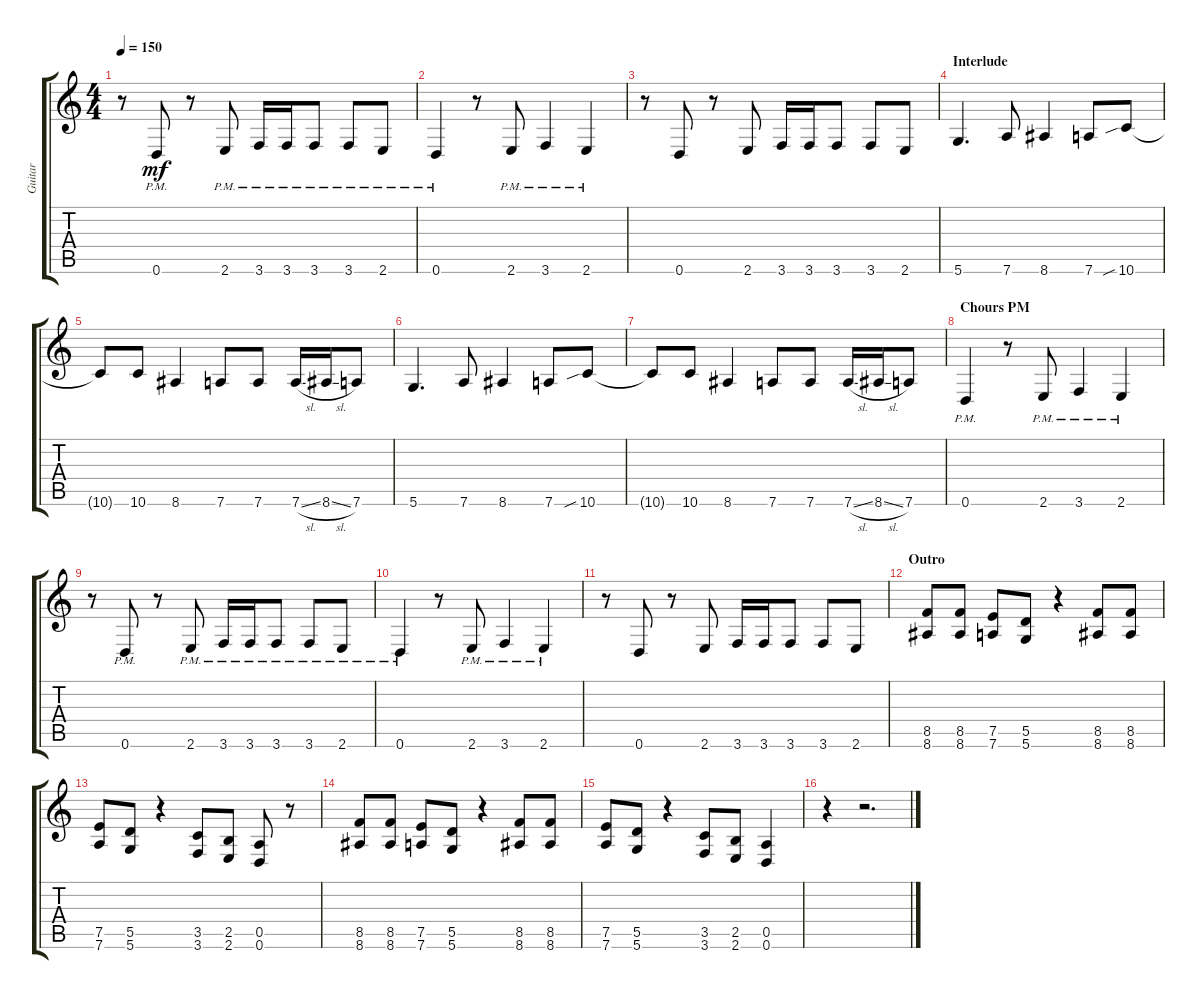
\track ("Guitar" "Guitar") {instrument overdrivenguitar}
\staff {score tabs}
\tuning (E4 B3 G3 D3 A2 D2) {hide}
\ts (4 4)
\tempo 150
\clef g2
\ks c
r.8{dy mf} 0.6{pm}.8 r.8 2.6{pm}.8 3.6{pm}.16 3.6{pm}.16 3.6{pm}.8 3.6{pm}.8 2.6{pm}.8 |
0.6{pm}.4 r.8 2.6{pm}.8 3.6{pm}.4 2.6{pm}.4 |
r.8 0.6.8 r.8 2.6.8 3.6.16 3.6.16 3.6.8 3.6.8 2.6.8 |
\section ("" "Interlude")
5.6.4{d} 7.6.8 8.6.4 7.6.8 10.6{sib}.8 |
10.6{t}.8 10.6.8 8.6.4 7.6.8 7.6.8 7.6{sl}.16 8.6{sl}.16 7.6.8 |
5.6.4{d} 7.6.8 8.6.4 7.6.8 10.6{sib}.8 |
10.6{t}.8 10.6.8 8.6.4 7.6.8 7.6.8 7.6{sl}.16 8.6{sl}.16 7.6.8 |
\section ("" "Chours PM")
0.6{pm}.4 r.8 2.6{pm}.8 3.6{pm}.4 2.6{pm}.4 |
r.8 0.6{pm}.8 r.8 2.6{pm}.8 3.6{pm}.16 3.6{pm}.16 3.6{pm}.8 3.6{pm}.8 2.6{pm}.8 |
0.6{pm}.4 r.8 2.6{pm}.8 3.6{pm}.4 2.6{pm}.4 |
r.8 0.6.8 r.8 2.6.8 3.6.16 3.6.16 3.6.8 3.6.8 2.6.8 |
\section ("" "Outro")
(8.5 8.6).8 (8.5 8.6).8 (7.5 7.6).8 (5.5 5.6).8 r.4 (8.5 8.6).8 (8.5 8.6).8 |
(7.5 7.6).8 (5.5 5.6).8 r.4 (3.5 3.6).8 (2.5 2.6).8 (0.5 0.6).8 r.8 |
(8.5 8.6).8 (8.5 8.6).8 (7.5 7.6).8 (5.5 5.6).8 r.4 (8.5 8.6).8 (8.5 8.6).8 |
(7.5 7.6).8 (5.5 5.6).8 r.4 (3.5 3.6).8 (2.5 2.6).8 (0.5 0.6).4 |
r.4 r.2{d}
